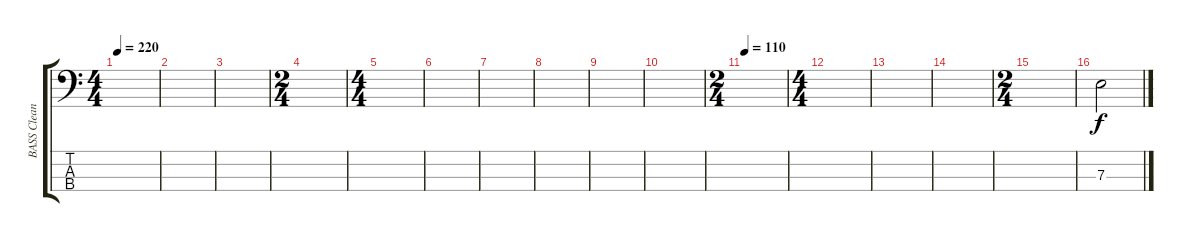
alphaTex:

\track ("BASS Clean(2) OK!" "BASS Clean") {instrument electricbassfinger}
\staff {score tabs}
\tuning (G2 D2 A1 E1) {hide}
\ts (4 4)
\tempo 220
\clef f4
\ks c
|
|
|
\ts (2 4)
|
\ts (4 4)
|
|
|
|
|
|
\ts (2 4)
\tempo 110
|
\ts (4 4)
|
|
|
\ts (2 4)
|
7.3.2
